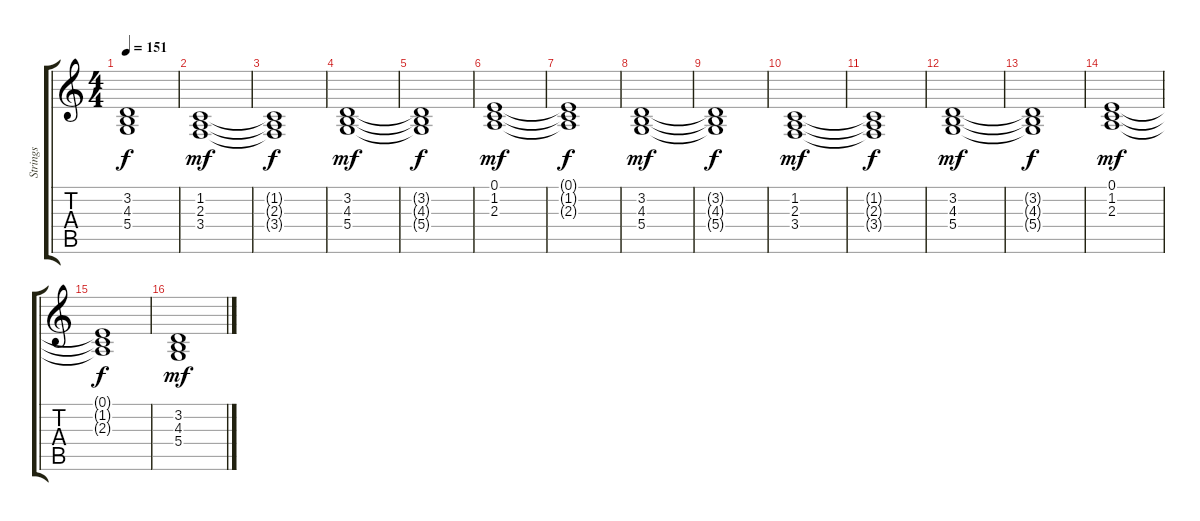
\track ("Strings" "Strings") {instrument choiraahs}
\staff {score tabs}
\tuning (E4 B3 G3 D3 A2 E2) {hide}
\ts (4 4)
\tempo 151
\clef g2
\ks c
(3.2{t} 4.3{t} 5.4{t}).1{dy f} |
(1.2 2.3 3.4).1{dy mf} |
(1.2{t} 2.3{t} 3.4{t}).1{dy f} |
(3.2 4.3 5.4).1{dy mf} |
(3.2{t} 4.3{t} 5.4{t}).1{dy f} |
(0.1 1.2 2.3).1{dy mf} |
(0.1{t} 1.2{t} 2.3{t}).1{dy f} |
(3.2 4.3 5.4).1{dy mf} |
(3.2{t} 4.3{t} 5.4{t}).1{dy f} |
(1.2 2.3 3.4).1{dy mf} |
(1.2{t} 2.3{t} 3.4{t}).1{dy f} |
(3.2 4.3 5.4).1{dy mf} |
(3.2{t} 4.3{t} 5.4{t}).1{dy f} |
(0.1 1.2 2.3).1{dy mf} |
(0.1{t} 1.2{t} 2.3{t}).1{dy f} |
(3.2 4.3 5.4).1{dy mf}
